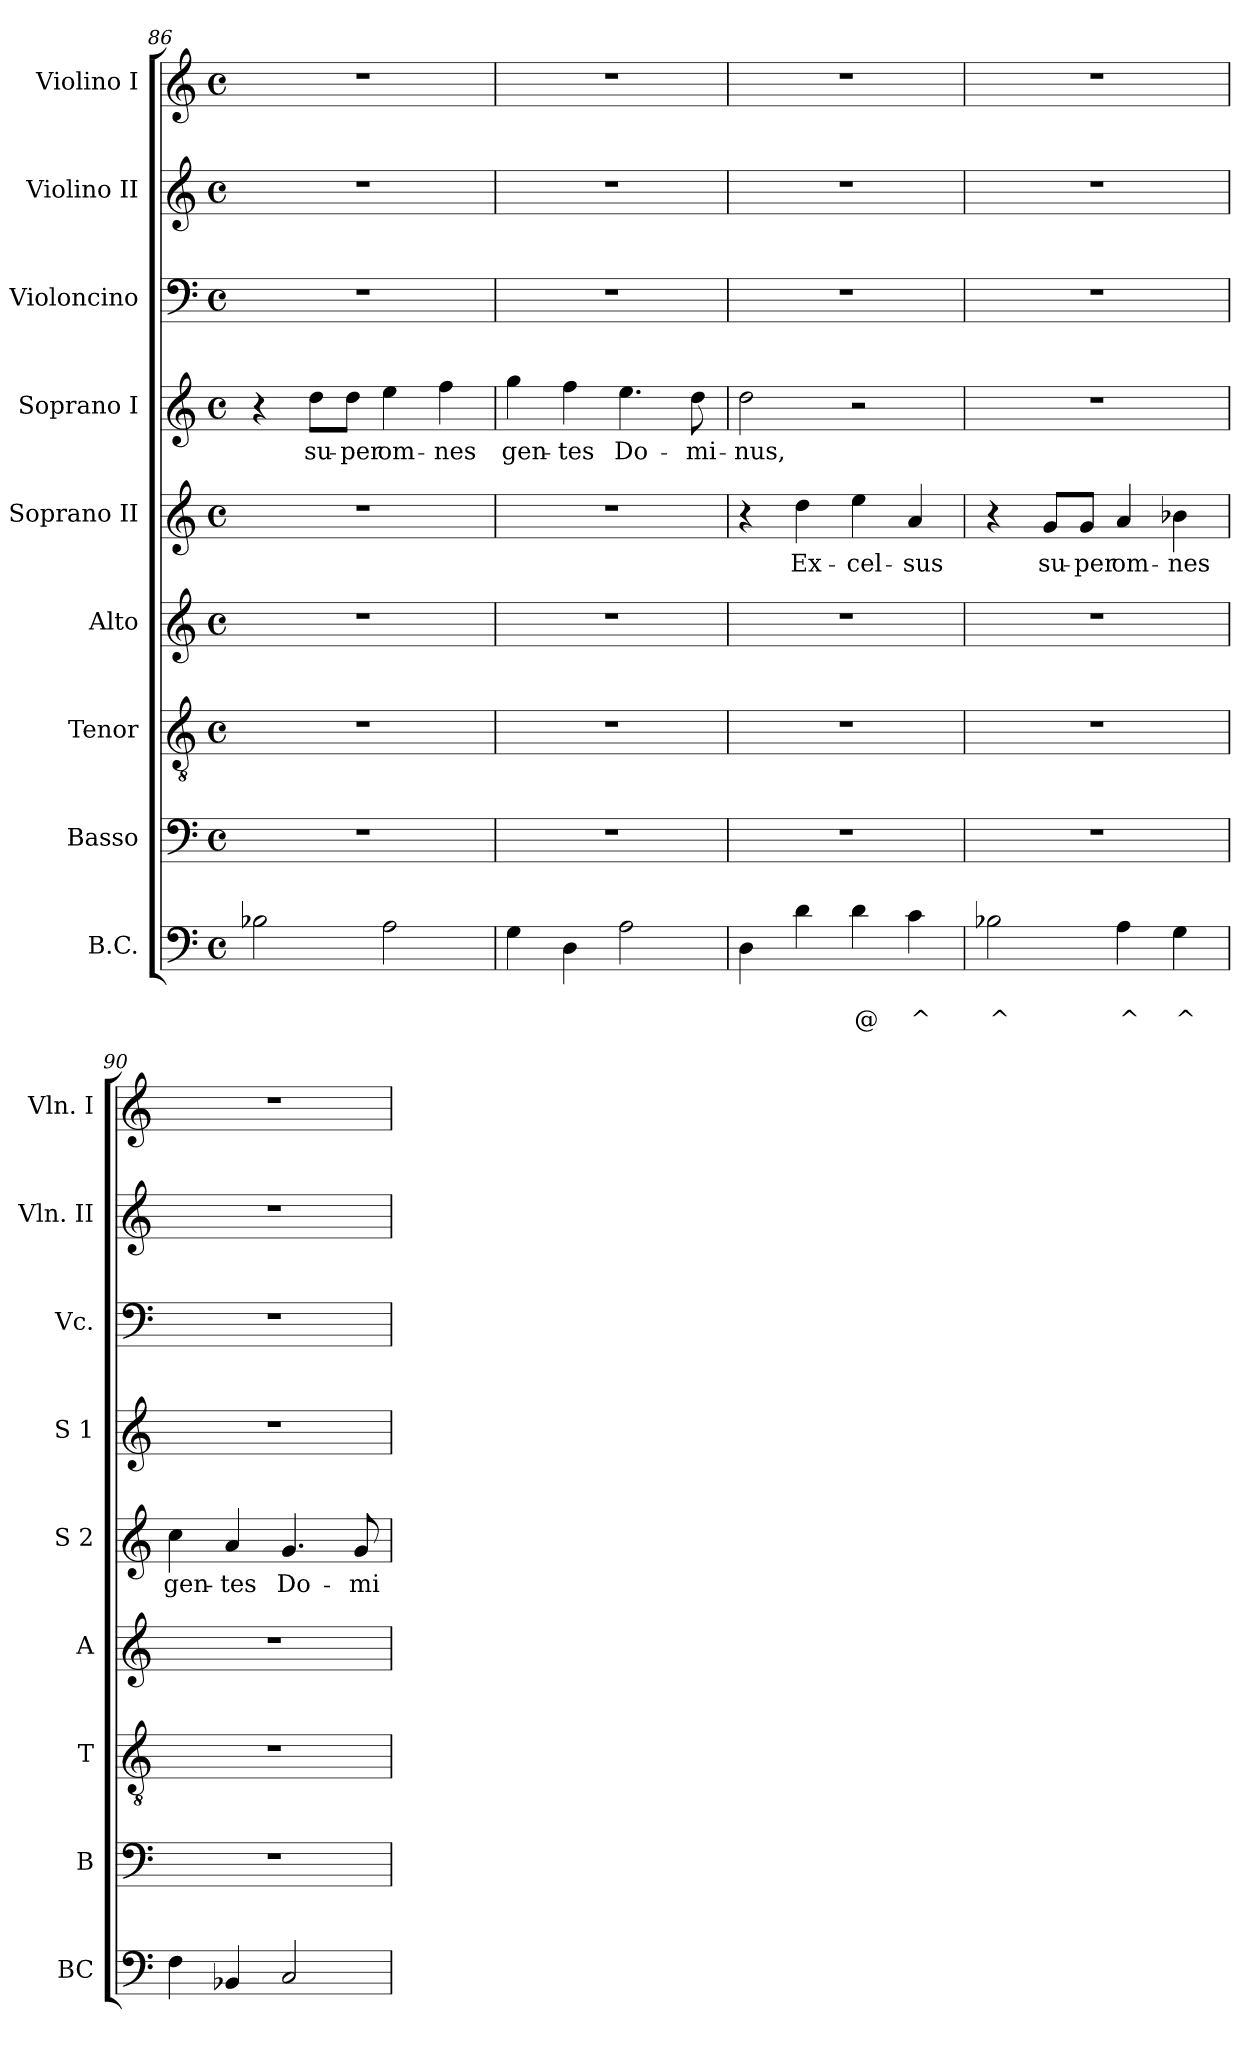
**kern	**text	**text	**kern	**kern	**kern	**kern	**text	**kern	**text	**kern	**kern	**kern
*part9	*part9	*part9	*part8	*part7	*part6	*part5	*part5	*part4	*part4	*part3	*part2	*part1
*staff9	*staff9	*staff9	*staff8	*staff7	*staff6	*staff5	*staff5	*staff4	*staff4	*staff3	*staff2	*staff1
*I"B.C.	*	*	*I"Basso	*I"Tenor	*I"Alto	*I"Soprano II	*	*I"Soprano I	*	*I"Violoncino	*I"Violino II	*I"Violino I
*I'BC	*	*	*I'B	*I'T	*I'A	*I'S 2	*	*I'S 1	*	*I'Vc.	*I'Vln. II	*I'Vln. I
*clefF4	*	*	*clefF4	*clefGv2	*clefG2	*clefG2	*	*clefG2	*	*clefF4	*clefG2	*clefG2
*k[]	*	*	*k[]	*k[]	*k[]	*k[]	*	*k[]	*	*k[]	*k[]	*k[]
*C:	*	*	*C:	*C:	*C:	*C:	*	*C:	*	*C:	*C:	*C:
*M4/4	*	*	*M4/4	*M4/4	*M4/4	*M4/4	*	*M4/4	*	*M4/4	*M4/4	*M4/4
*met(c)	*	*	*met(c)	*met(c)	*met(c)	*met(c)	*	*met(c)	*	*met(c)	*met(c)	*met(c)
=86	=86	=86	=86	=86	=86	=86	=86	=86	=86	=86	=86	=86
2B-X\	.	.	1r	1r	1r	1r	.	4r	.	1r	1r	1r
!	!	!	!	!	!	!	!	!	!LO:LY:b	!	!	!
.	.	.	.	.	.	.	.	8dd\L	su-	.	.	.
!	!	!	!	!	!	!	!	!	!LO:LY:b	!	!	!
.	.	.	.	.	.	.	.	8dd\J	-per	.	.	.
!	!	!	!	!	!	!	!	!	!LO:LY:b	!	!	!
2A\	.	.	.	.	.	.	.	4ee\	om-	.	.	.
!	!	!	!	!	!	!	!	!	!LO:LY:b	!	!	!
.	.	.	.	.	.	.	.	4ff\	-nes	.	.	.
=87	=87	=87	=87	=87	=87	=87	=87	=87	=87	=87	=87	=87
!	!	!	!	!	!	!	!	!	!LO:LY:b	!	!	!
4G\	.	.	1r	1r	1r	1r	.	4gg\	gen-	1r	1r	1r
!	!	!	!	!	!	!	!	!	!LO:LY:b	!	!	!
4D\	.	.	.	.	.	.	.	4ff\	-tes	.	.	.
!	!	!	!	!	!	!	!	!	!LO:LY:b	!	!	!
2A\	.	.	.	.	.	.	.	4.ee\	Do-	.	.	.
!	!	!	!	!	!	!	!	!	!LO:LY:b	!	!	!
.	.	.	.	.	.	.	.	8dd\	-mi-	.	.	.
=88	=88	=88	=88	=88	=88	=88	=88	=88	=88	=88	=88	=88
!	!	!	!	!	!	!	!	!	!LO:LY:b	!	!	!
4D\	.	.	1r	1r	1r	4r	.	2dd\	-nus,	1r	1r	1r
!	!	!	!	!	!	!	!LO:LY:b	!	!	!	!	!
4d\	.	.	.	.	.	4dd\	Ex-	.	.	.	.	.
!	!	!LO:LY:b	!	!	!	!	!LO:LY:b	!	!	!	!	!
4d\	.	@	.	.	.	4ee\	-cel-	2r	.	.	.	.
!	!	!LO:LY:b	!	!	!	!	!LO:LY:b	!	!	!	!	!
4c\	.	^	.	.	.	4a/	-sus	.	.	.	.	.
=89	=89	=89	=89	=89	=89	=89	=89	=89	=89	=89	=89	=89
!	!	!LO:LY:b	!	!	!	!	!	!	!	!	!	!
2B-X\	.	^	1r	1r	1r	4r	.	1r	.	1r	1r	1r
!	!	!	!	!	!	!	!LO:LY:b	!	!	!	!	!
.	.	.	.	.	.	8g/L	su-	.	.	.	.	.
!	!	!	!	!	!	!	!LO:LY:b	!	!	!	!	!
.	.	.	.	.	.	8g/J	-per	.	.	.	.	.
!	!	!LO:LY:b	!	!	!	!	!LO:LY:b	!	!	!	!	!
4A\	.	^	.	.	.	4a/	om-	.	.	.	.	.
!	!	!LO:LY:b	!	!	!	!	!LO:LY:b	!	!	!	!	!
4G\	.	^	.	.	.	4b-X\	-nes	.	.	.	.	.
=90	=90	=90	=90	=90	=90	=90	=90	=90	=90	=90	=90	=90
!	!	!	!	!	!	!	!LO:LY:b	!	!	!	!	!
4F\	.	.	1r	1r	1r	4cc\	gen-	1r	.	1r	1r	1r
!	!	!	!	!	!	!	!LO:LY:b	!	!	!	!	!
4BB-X/	.	.	.	.	.	4a/	-tes	.	.	.	.	.
!	!	!	!	!	!	!	!LO:LY:b	!	!	!	!	!
2C/	.	.	.	.	.	4.g/	Do-	.	.	.	.	.
!	!	!	!	!	!	!	!LO:LY:b	!	!	!	!	!
.	.	.	.	.	.	8g/	-mi-	.	.	.	.	.
=	=	=	=	=	=	=	=	=	=	=	=	=
*-	*-	*-	*-	*-	*-	*-	*-	*-	*-	*-	*-	*-
